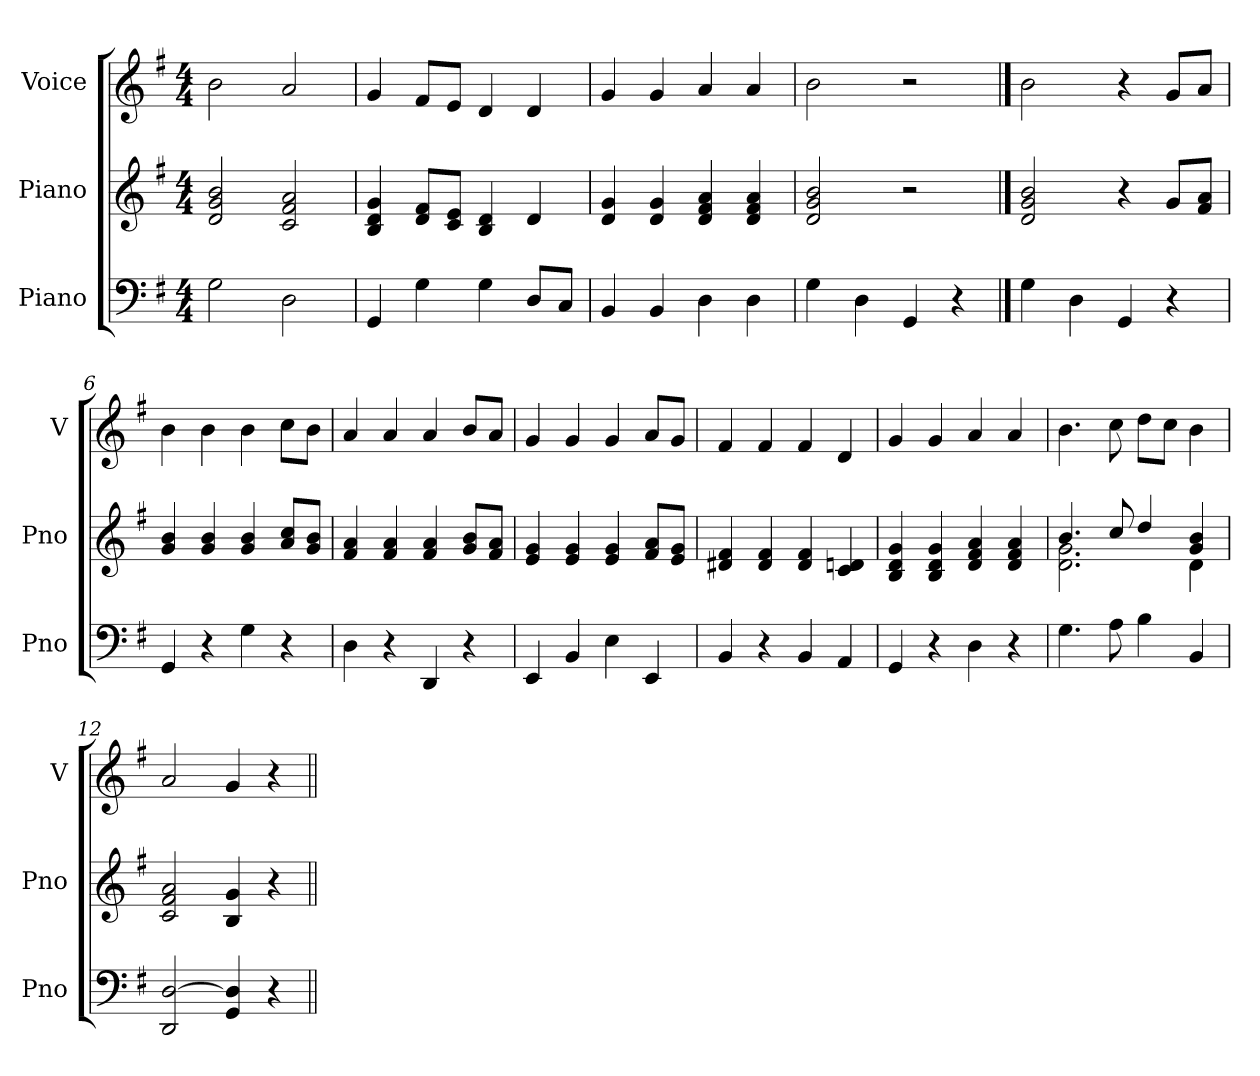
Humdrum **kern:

**kern	**kern	**kern
*part3	*part2	*part1
*staff3	*staff2	*staff1
*I"Piano	*I"Piano	*I"Voice
*I'Pno	*I'Pno	*I'V
*clefF4	*clefG2	*clefG2
*k[f#]	*k[f#]	*k[f#]
*M4/4	*M4/4	*M4/4
*MM120	*MM120	*MM120
=1	=1	=1
2G\	2d/ 2g/ 2b/	2b\
2D\	2c/ 2f#/ 2a/	2a/
=2	=2	=2
4GG/	4B/ 4d/ 4g/	4g/
4G\	8d/ 8f#/L	8f#/L
.	8c/ 8e/J	8e/J
4G\	4B/ 4d/	4d/
8D/L	4d/	4d/
8C/J	.	.
=3	=3	=3
4BB/	4d/ 4g/	4g/
4BB/	4d/ 4g/	4g/
4D\	4d/ 4f#/ 4a/	4a/
4D\	4d/ 4f#/ 4a/	4a/
=4	=4	=4
4G\	2d/ 2g/ 2b/	2b\
4D\	.	.
4GG/	2r	2r
4r	.	.
==5	==5	==5
4G\	2d/ 2g/ 2b/	2b\
4D\	.	.
4GG/	4r	4r
4r	8g/L	8g/L
.	8f#/ 8a/J	8a/J
!!LO:LB:g=z
=6	=6	=6
4GG/	4g/ 4b/	4b\
4r	4g/ 4b/	4b\
4G\	4g/ 4b/	4b\
4r	8a/ 8cc/L	8cc\L
.	8g/ 8b/J	8b\J
=7	=7	=7
4D\	4f#/ 4a/	4a/
4r	4f#/ 4a/	4a/
4DD/	4f#/ 4a/	4a/
4r	8g/ 8b/L	8b/L
.	8f#/ 8a/J	8a/J
=8	=8	=8
4EE/	4e/ 4g/	4g/
4BB/	4e/ 4g/	4g/
4E\	4e/ 4g/	4g/
4EE/	8f#/ 8a/L	8a/L
.	8e/ 8g/J	8g/J
=9	=9	=9
4BB/	4d#X/ 4f#/	4f#/
4r	4d#/ 4f#/	4f#/
4BB/	4d#/ 4f#/	4f#/
4AA/	4c/ 4dn/	4d/
=10	=10	=10
4GG/	4B/ 4d/ 4g/	4g/
4r	4B/ 4d/ 4g/	4g/
4D\	4d/ 4f#/ 4a/	4a/
4r	4d/ 4f#/ 4a/	4a/
!!LO:LB:g=z
=11	=11	=11
*	*^	*
4.G\	4.b/	2.d\ 2.g\	4.b\
8A\	8cc/	.	8cc\
4B\	4dd/	.	8dd\L
.	.	.	8cc\J
4BB/	4g/ 4b/	4d\	4b\
*	*v	*v	*
=12	=12	=12
2DD/ [2D/	2c/ 2f#/ 2a/	2a/
4GG/ 4D/]	4B/ 4g/	4g/
4r	4r	4r
=||	=||	=||
*-	*-	*-
